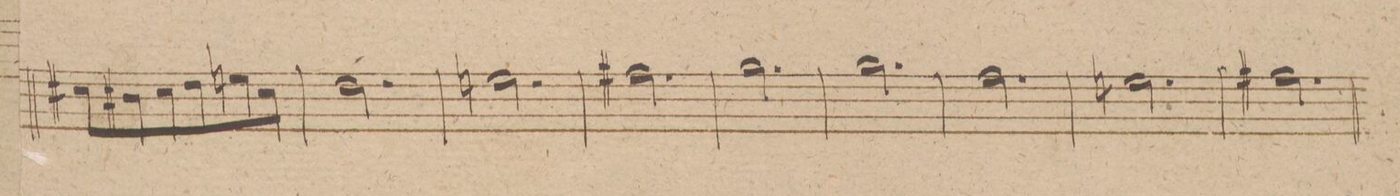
**kern	**dynam
*I"Clarinetto 2do in A.	*
*clefG2	*
*k[f#]	*
*M3/4	*
8a#X/L	.
8g##X/	.
8a#/	.
8b\	.
8cc#\	.
8a#/J	.
=48	=48
2.b\	.
=49	=49
2.cc#\	.
=50	=50
2.dd#X\	.
=51	=51
2.ee\	.
=52	=52
2.ee\	.
=53	=53
2.dd\	.
=54	=54
2.cc#\	.
=55	=55
2.dd#X\	.
=56	=56
*-	*-
